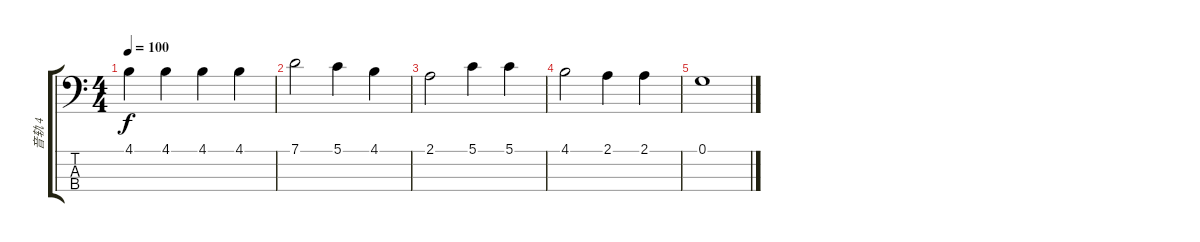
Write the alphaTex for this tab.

\track ("音轨 4" "音轨 4") {instrument electricbasspick}
\staff {score tabs}
\tuning (G2 D2 A1 E1) {hide}
\ts (4 4)
\tempo 100
\clef f4
\ks c
4.1.4{dy f} 4.1.4 4.1.4 4.1.4 |
7.1.2 5.1.4 4.1.4 |
2.1.2 5.1.4 5.1.4 |
4.1.2 2.1.4 2.1.4 |
0.1.1
